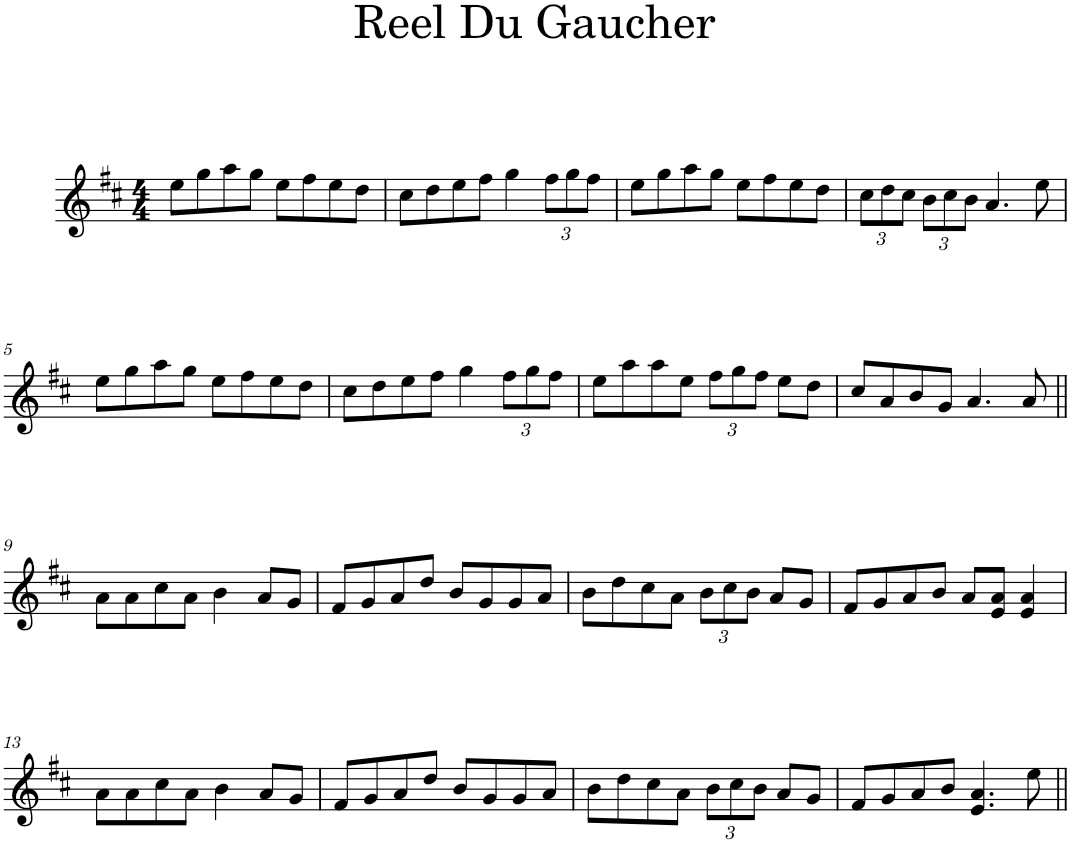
**kern
*part1
*staff1
*I"Piano
*I'Pno
*clefG2
*k[f#c#]
*A:mix
*M4/4
=1
8ee\L
8gg\
8aa\
8gg\J
8ee\L
8ff#\
8ee\
8dd\J
=2
8cc#\L
8dd\
8ee\
8ff#\J
4gg\
*Xbrackettup
12ff#\L
12gg\
12ff#\J
=3
8ee\L
8gg\
8aa\
8gg\J
8ee\L
8ff#\
8ee\
8dd\J
=4
12cc#\L
12dd\
12cc#\J
12b\L
12cc#\
12b\J
4.a/
8ee\
!!LO:LB:g=z
=5
8ee\L
8gg\
8aa\
8gg\J
8ee\L
8ff#\
8ee\
8dd\J
=6
8cc#\L
8dd\
8ee\
8ff#\J
4gg\
12ff#\L
12gg\
12ff#\J
=7
8ee\L
8aa\
8aa\
8ee\J
12ff#\L
12gg\
12ff#\J
8ee\L
8dd\J
=8
8cc#/L
8a/
8b/
8g/J
4.a/
8a/
!!LO:LB:g=z
=9||
8a\L
8a\
8cc#\
8a\J
4b\
8a/L
8g/J
=10
8f#/L
8g/
8a/
8dd/J
8b/L
8g/
8g/
8a/J
=11
8b\L
8dd\
8cc#\
8a\J
12b\L
12cc#\
12b\J
8a/L
8g/J
=12
8f#/L
8g/
8a/
8b/J
8a/L
8e/ 8a/J
4e/ 4a/
!!LO:LB:g=z
=13
8a\L
8a\
8cc#\
8a\J
4b\
8a/L
8g/J
=14
8f#/L
8g/
8a/
8dd/J
8b/L
8g/
8g/
8a/J
=15
8b\L
8dd\
8cc#\
8a\J
12b\L
12cc#\
12b\J
8a/L
8g/J
=16
8f#/L
8g/
8a/
8b/J
4.e/ 4.a/
8ee\
=||
*-
